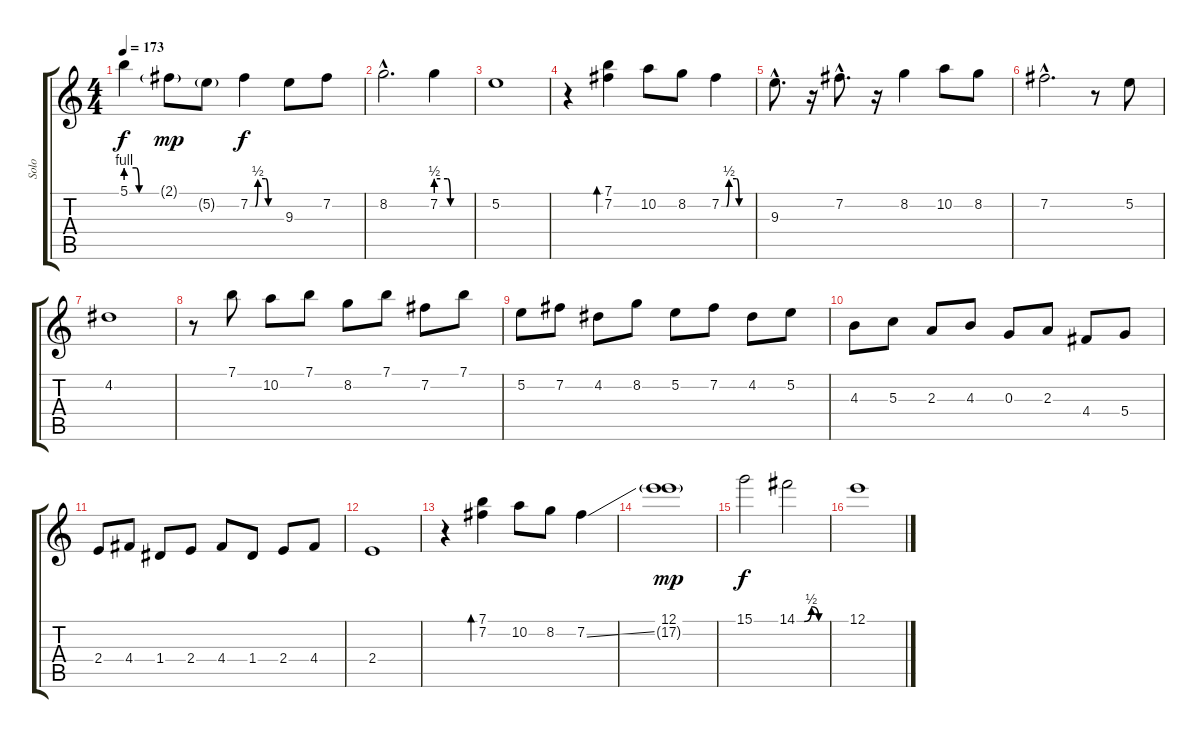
\track ("Solo" "Solo") {instrument acousticguitarsteel}
\staff {score tabs}
\tuning (E4 B3 G3 D3 A2 E2) {hide}
\ts (4 4)
\tempo 173
\clef g2
\ks c
5.1{be (custom 0 4 20 4 26 0 40 0 60 0)}.4{dy f} 2.1{g}.8{dy mp} 5.2{g}.8 7.2{be (custom 0 0 10 0 15 2 30 2 35 0 45 0 60 0)}.4{dy f} 9.3.8 7.2.8 |
8.2{hac}.2{d} 7.2{be (custom 0 2 20 2 25 0 40 0 60 0)}.4 |
5.2.1 |
r.4 (7.1 7.2).4{bd 480} 10.2.8 8.2.8 7.2{be (custom 0 0 10 0 15 2 30 2 35 0 45 0 60 0)}.4 |
9.3{hac}.8{d} r.16 7.2{hac}.8{d} r.16 8.2.4 10.2.8 8.2.8 |
7.2{hac}.2{d} r.8 5.2.8 |
4.2.1 |
r.8 7.1.8 10.2.8 7.1.8 8.2.8 7.1.8 7.2.8 7.1.8 |
5.2.8 7.2.8 4.2.8 8.2.8 5.2.8 7.2.8 4.2.8 5.2.8 |
4.3.8 5.3.8 2.3.8 4.3.8 0.3.8 2.3.8 4.4.8 5.4.8 |
2.4.8 4.4.8 1.4.8 2.4.8 4.4.8 1.4.8 2.4.8 4.4.8 |
2.4.1 |
r.4 (7.1 7.2).4{bd 480} 10.2.8 8.2.8 7.2{ss}.4 |
(12.1 17.2{g}).1{dy mp} |
15.1.2{dy f} 14.1{be (custom 0 0 15 0 30 2 45 0 60 0)}.2 |
12.1.1
